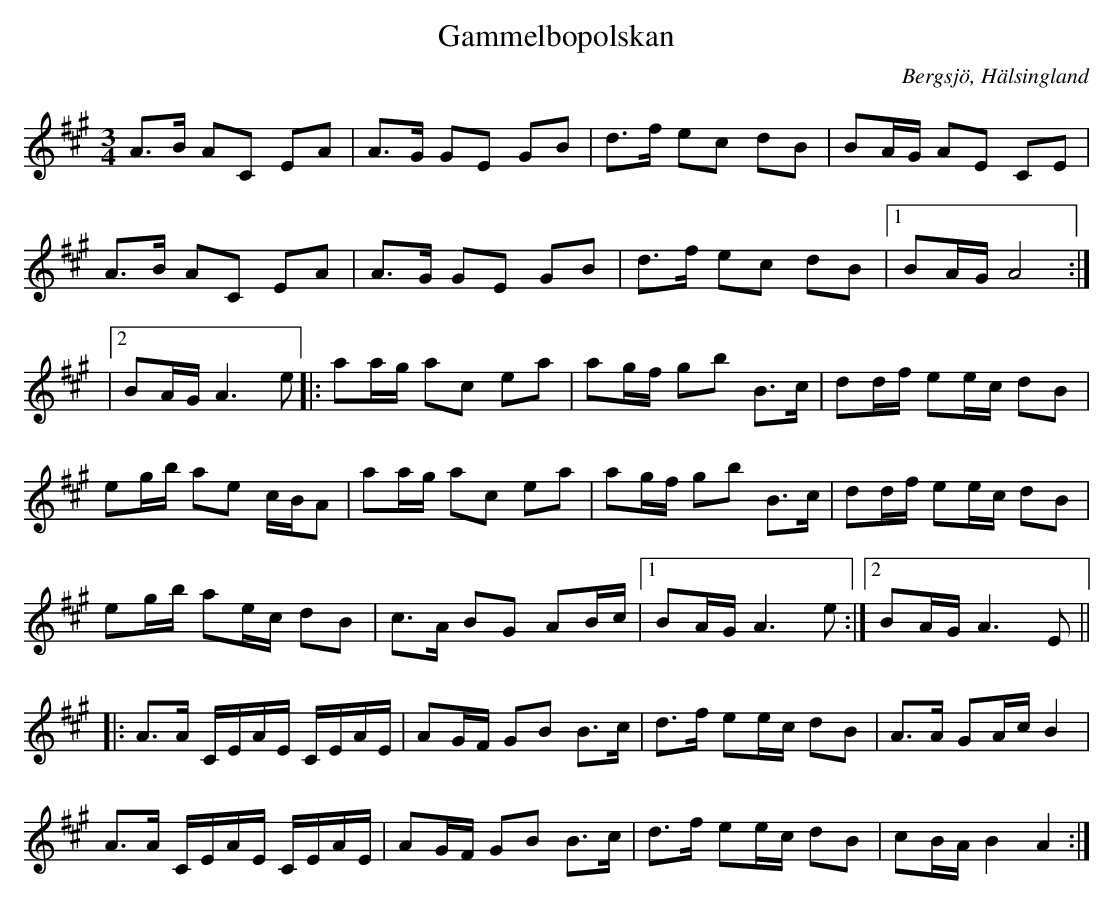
X:1
T: Gammelbopolskan
O: Bergsjö, Hälsingland
M: 3/4
L: 1/8
K: A
A>B AC EA | A>G GE GB | d>f ec dB | BA/G/ AE CE |
A>B AC EA | A>G GE GB | d>f ec dB |1 BA/G/ A4 :|
|2 BA/G/ A3 e |: aa/g/ ac ea | ag/f/ gb B>c | dd/f/ ee/c/ dB |
eg/b/ ae c/B/A | aa/g/ ac ea | ag/f/ gb B>c | dd/f/ ee/c/ dB |
eg/b/ ae/c/ dB | c>A BG AB/c/ |1 BA/G/ A3 e :|2  BA/G/ A3 E ||
|: A>A C/E/A/E/ C/E/A/E/ | AG/F/ GB B>c | d>f ee/c/ dB | A>A GA/c/ B2 |
A>A C/E/A/E/ C/E/A/E/ | AG/F/ GB B>c | d>f ee/c/ dB | cB/A/ B2 A2 :|]
